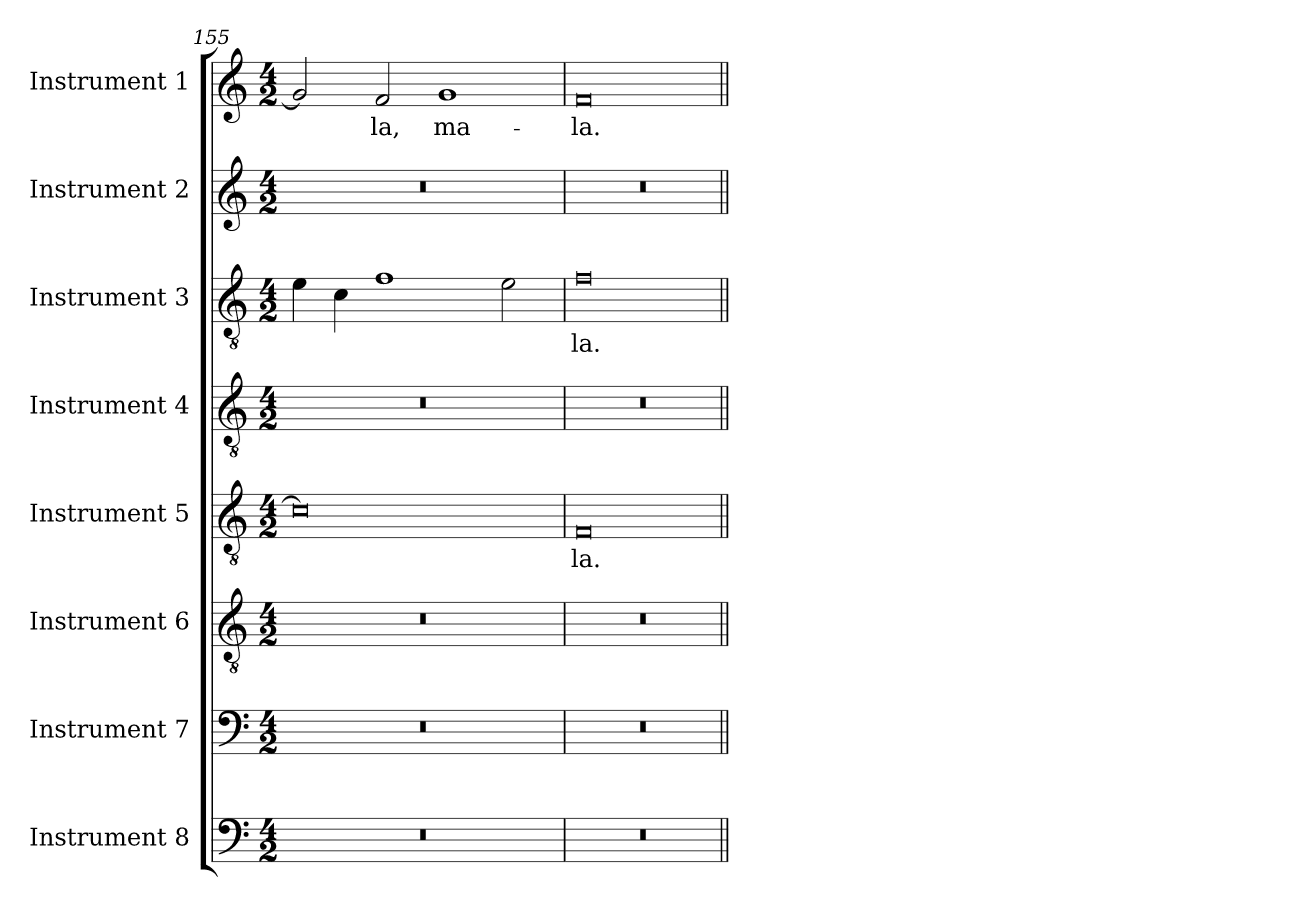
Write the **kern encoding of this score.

**kern	**kern	**kern	**kern	**text	**kern	**kern	**text	**kern	**kern	**text
*part8	*part7	*part6	*part5	*part5	*part4	*part3	*part3	*part2	*part1	*part1
*staff8	*staff7	*staff6	*staff5	*staff5	*staff4	*staff3	*staff3	*staff2	*staff1	*staff1
*I"Instrument 8	*I"Instrument 7	*I"Instrument 6	*I"Instrument 5	*	*I"Instrument 4	*I"Instrument 3	*	*I"Instrument 2	*I"Instrument 1	*
*clefF4	*clefF4	*clefGv2	*clefGv2	*	*clefGv2	*clefGv2	*	*clefG2	*clefG2	*
*k[]	*k[]	*k[]	*k[]	*	*k[]	*k[]	*	*k[]	*k[]	*
*C:	*C:	*C:	*C:	*	*C:	*C:	*	*C:	*C:	*
*M4/2	*M4/2	*M4/2	*M4/2	*	*M4/2	*M4/2	*	*M4/2	*M4/2	*
=155	=155	=155	=155	=155	=155	=155	=155	=155	=155	=155
!	!	!	!	!LO:LY:b:cj	!	!	!LO:LY:b:cj	!	!	!LO:LY:b:cj
0r	0r	0r	0c]	--	0r	4e\	--	0r	2g/]	--
!	!	!	!	!	!	!	!LO:LY:b:cj	!	!	!
.	.	.	.	.	.	4c\	--	.	.	.
!	!	!	!	!	!	!	!LO:LY:b:cj	!	!	!LO:LY:b:cj
.	.	.	.	.	.	1f	--	.	2f/	-la,
!	!	!	!	!	!	!	!	!	!	!LO:LY:b:cj
.	.	.	.	.	.	.	.	.	1g	ma-
!	!	!	!	!	!	!	!LO:LY:b:cj	!	!	!
.	.	.	.	.	.	2e\	--	.	.	.
=156	=156	=156	=156	=156	=156	=156	=156	=156	=156	=156
!	!	!	!	!LO:LY:b:cj	!	!	!LO:LY:b:cj	!	!	!LO:LY:b:cj
0r	0r	0r	0F	-la.	0r	0f	-la.	0r	0f	-la.
=||	=||	=||	=||	=||	=||	=||	=||	=||	=||	=||
*-	*-	*-	*-	*-	*-	*-	*-	*-	*-	*-
